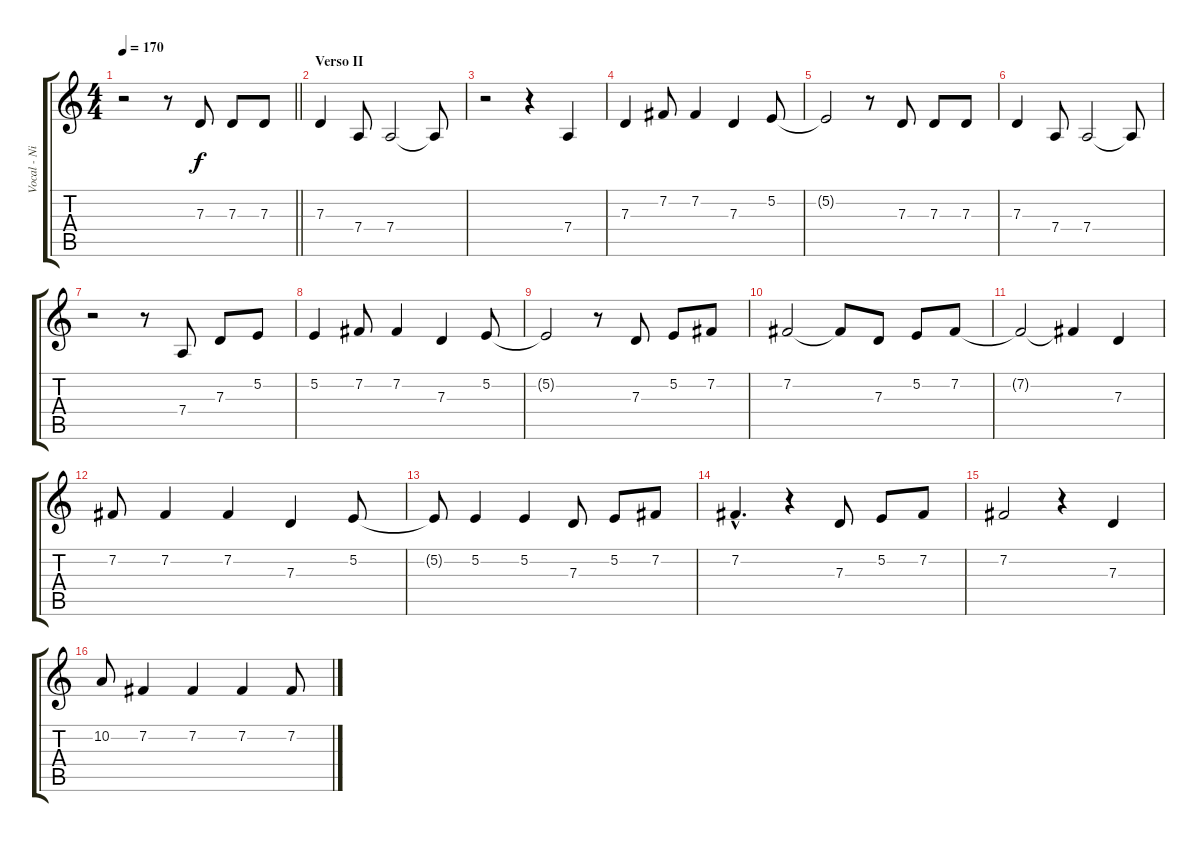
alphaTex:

\track ("Vocal - Nikola" "Vocal - Ni") {instrument flute}
\staff {score tabs}
\tuning (E4 B3 G3 D3 A2 E2) {hide}
\ts (4 4)
\tempo 170
\clef g2
\barLineRight lightlight
\ks c
r.2{dy f} r.8 7.3.8 7.3.8 7.3.8 |
\section ("" "Verso II")
7.3.4 7.4.8 7.4.2 7.4{t}.8 |
r.2 r.4 7.4.4 |
7.3.4 7.2.8 7.2.4 7.3.4 5.2.8 |
5.2{t}.2 r.8 7.3.8 7.3.8 7.3.8 |
7.3.4 7.4.8 7.4.2 7.4{t}.8 |
r.2 r.8 7.4.8 7.3.8 5.2.8 |
5.2.4 7.2.8 7.2.4 7.3.4 5.2.8 |
5.2{t}.2 r.8 7.3.8 5.2.8 7.2.8 |
7.2.2 7.2{t}.8 7.3.8 5.2.8 7.2.8 |
7.2{t}.2 7.2{t}.4 7.3.4 |
7.2.8 7.2.4 7.2.4 7.3.4 5.2.8 |
5.2{t}.8 5.2.4 5.2.4 7.3.8 5.2.8 7.2.8 |
7.2{hac}.4{d} r.4 7.3.8 5.2.8 7.2.8 |
7.2.2 r.4 7.3.4 |
10.2.8 7.2.4 7.2.4 7.2.4 7.2.8
